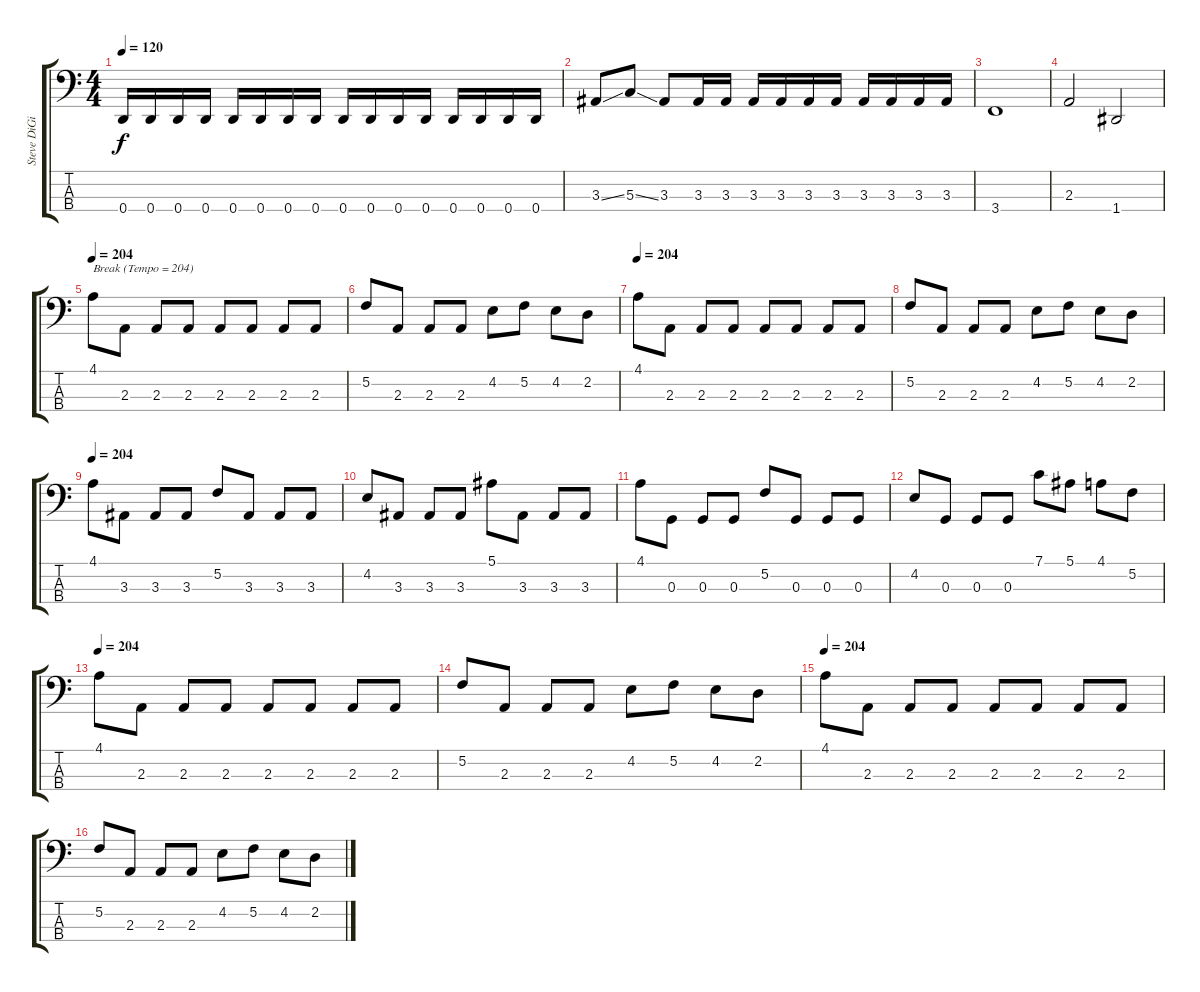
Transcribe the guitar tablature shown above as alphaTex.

\track ("Steve DiGiorgio" "Steve DiGi") {instrument electricbassfinger}
\staff {score tabs}
\tuning (F2 C2 G1 D1) {hide}
\ts (4 4)
\tempo 120
\clef f4
\ks c
0.4.16{dy f} 0.4.16 0.4.16 0.4.16 0.4.16 0.4.16 0.4.16 0.4.16 0.4.16 0.4.16 0.4.16 0.4.16 0.4.16 0.4.16 0.4.16 0.4.16 |
3.3{ss}.8 5.3{ss}.8 3.3.8 3.3.16 3.3.16 3.3.16 3.3.16 3.3.16 3.3.16 3.3.16 3.3.16 3.3.16 3.3.16 |
3.4.1 |
2.3.2 1.4.2 |
\tempo 204
4.1.8{txt "Break (Tempo = 204)"} 2.3.8 2.3.8 2.3.8 2.3.8 2.3.8 2.3.8 2.3.8 |
5.2.8 2.3.8 2.3.8 2.3.8 4.2.8 5.2.8 4.2.8 2.2.8 |
\tempo 204
4.1.8 2.3.8 2.3.8 2.3.8 2.3.8 2.3.8 2.3.8 2.3.8 |
5.2.8 2.3.8 2.3.8 2.3.8 4.2.8 5.2.8 4.2.8 2.2.8 |
\tempo 204
4.1.8 3.3.8 3.3.8 3.3.8 5.2.8 3.3.8 3.3.8 3.3.8 |
4.2.8 3.3.8 3.3.8 3.3.8 5.1.8 3.3.8 3.3.8 3.3.8 |
4.1.8 0.3.8 0.3.8 0.3.8 5.2.8 0.3.8 0.3.8 0.3.8 |
4.2.8 0.3.8 0.3.8 0.3.8 7.1.8 5.1.8 4.1.8 5.2.8 |
\tempo 204
4.1.8 2.3.8 2.3.8 2.3.8 2.3.8 2.3.8 2.3.8 2.3.8 |
5.2.8 2.3.8 2.3.8 2.3.8 4.2.8 5.2.8 4.2.8 2.2.8 |
\tempo 204
4.1.8 2.3.8 2.3.8 2.3.8 2.3.8 2.3.8 2.3.8 2.3.8 |
5.2.8 2.3.8 2.3.8 2.3.8 4.2.8 5.2.8 4.2.8 2.2.8
